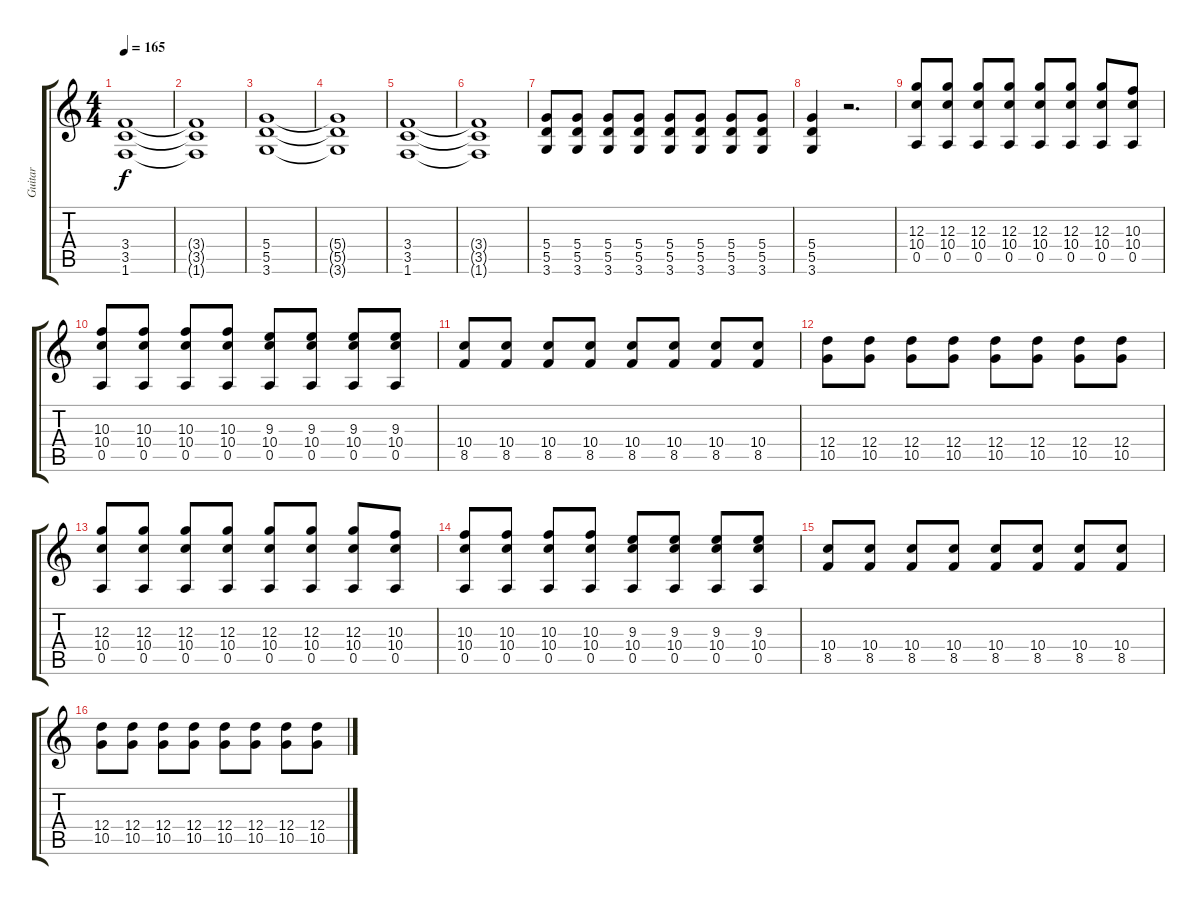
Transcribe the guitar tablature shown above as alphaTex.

\track ("Guitar" "Guitar") {instrument distortionguitar}
\staff {score tabs}
\tuning (E4 B3 G3 D3 A2 E2) {hide}
\ts (4 4)
\tempo 165
\clef g2
\ks c
(3.4 3.5 1.6).1{dy f} |
(3.4{t} 3.5{t} 1.6{t}).1 |
(5.4 5.5 3.6).1 |
(5.4{t} 5.5{t} 3.6{t}).1 |
(3.4 3.5 1.6).1 |
(3.4{t} 3.5{t} 1.6{t}).1 |
(5.4 5.5 3.6).8 (5.4 5.5 3.6).8 (5.4 5.5 3.6).8 (5.4 5.5 3.6).8 (5.4 5.5 3.6).8 (5.4 5.5 3.6).8 (5.4 5.5 3.6).8 (5.4 5.5 3.6).8 |
(5.4 5.5 3.6).4 r.2{d} |
(12.3 10.4 0.5).8 (12.3 10.4 0.5).8 (12.3 10.4 0.5).8 (12.3 10.4 0.5).8 (12.3 10.4 0.5).8 (12.3 10.4 0.5).8 (12.3 10.4 0.5).8 (10.3 10.4 0.5).8 |
(10.3 10.4 0.5).8 (10.3 10.4 0.5).8 (10.3 10.4 0.5).8 (10.3 10.4 0.5).8 (9.3 10.4 0.5).8 (9.3 10.4 0.5).8 (9.3 10.4 0.5).8 (9.3 10.4 0.5).8 |
(10.4 8.5).8 (10.4 8.5).8 (10.4 8.5).8 (10.4 8.5).8 (10.4 8.5).8 (10.4 8.5).8 (10.4 8.5).8 (10.4 8.5).8 |
(12.4 10.5).8 (12.4 10.5).8 (12.4 10.5).8 (12.4 10.5).8 (12.4 10.5).8 (12.4 10.5).8 (12.4 10.5).8 (12.4 10.5).8 |
(12.3 10.4 0.5).8 (12.3 10.4 0.5).8 (12.3 10.4 0.5).8 (12.3 10.4 0.5).8 (12.3 10.4 0.5).8 (12.3 10.4 0.5).8 (12.3 10.4 0.5).8 (10.3 10.4 0.5).8 |
(10.3 10.4 0.5).8 (10.3 10.4 0.5).8 (10.3 10.4 0.5).8 (10.3 10.4 0.5).8 (9.3 10.4 0.5).8 (9.3 10.4 0.5).8 (9.3 10.4 0.5).8 (9.3 10.4 0.5).8 |
(10.4 8.5).8 (10.4 8.5).8 (10.4 8.5).8 (10.4 8.5).8 (10.4 8.5).8 (10.4 8.5).8 (10.4 8.5).8 (10.4 8.5).8 |
(12.4 10.5).8 (12.4 10.5).8 (12.4 10.5).8 (12.4 10.5).8 (12.4 10.5).8 (12.4 10.5).8 (12.4 10.5).8 (12.4 10.5).8
